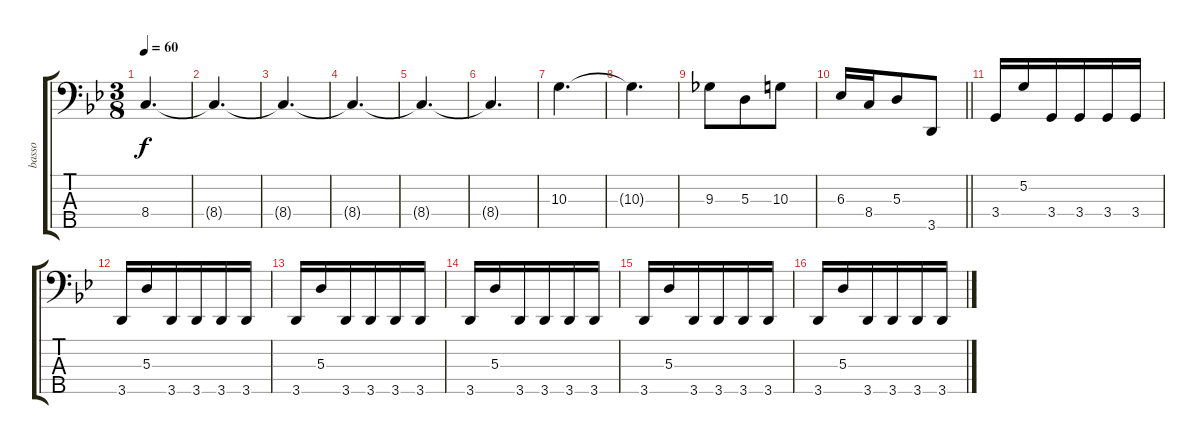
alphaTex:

\track ("basso" "basso") {instrument electricbassfinger}
\staff {score tabs}
\tuning (G2 D2 A1 E1 B0) {hide}
\ts (3 8)
\tempo 60
\clef f4
\ks bb
8.4{t}.4{d dy f} |
8.4{t}.4{d} |
8.4{t}.4{d} |
8.4{t}.4{d} |
8.4{t}.4{d} |
8.4{t}.4{d} |
10.3.4{d} |
10.3{t}.4{d} |
9.3.8 5.3.8 10.3.8 |
\barLineRight lightlight
6.3.16 8.4.16 5.3.8 3.5.8 |
3.4.16 5.2.16 3.4.16 3.4.16 3.4.16 3.4.16 |
3.5.16 5.3.16 3.5.16 3.5.16 3.5.16 3.5.16 |
3.5.16 5.3.16 3.5.16 3.5.16 3.5.16 3.5.16 |
3.5.16 5.3.16 3.5.16 3.5.16 3.5.16 3.5.16 |
3.5.16 5.3.16 3.5.16 3.5.16 3.5.16 3.5.16 |
3.5.16 5.3.16 3.5.16 3.5.16 3.5.16 3.5.16
